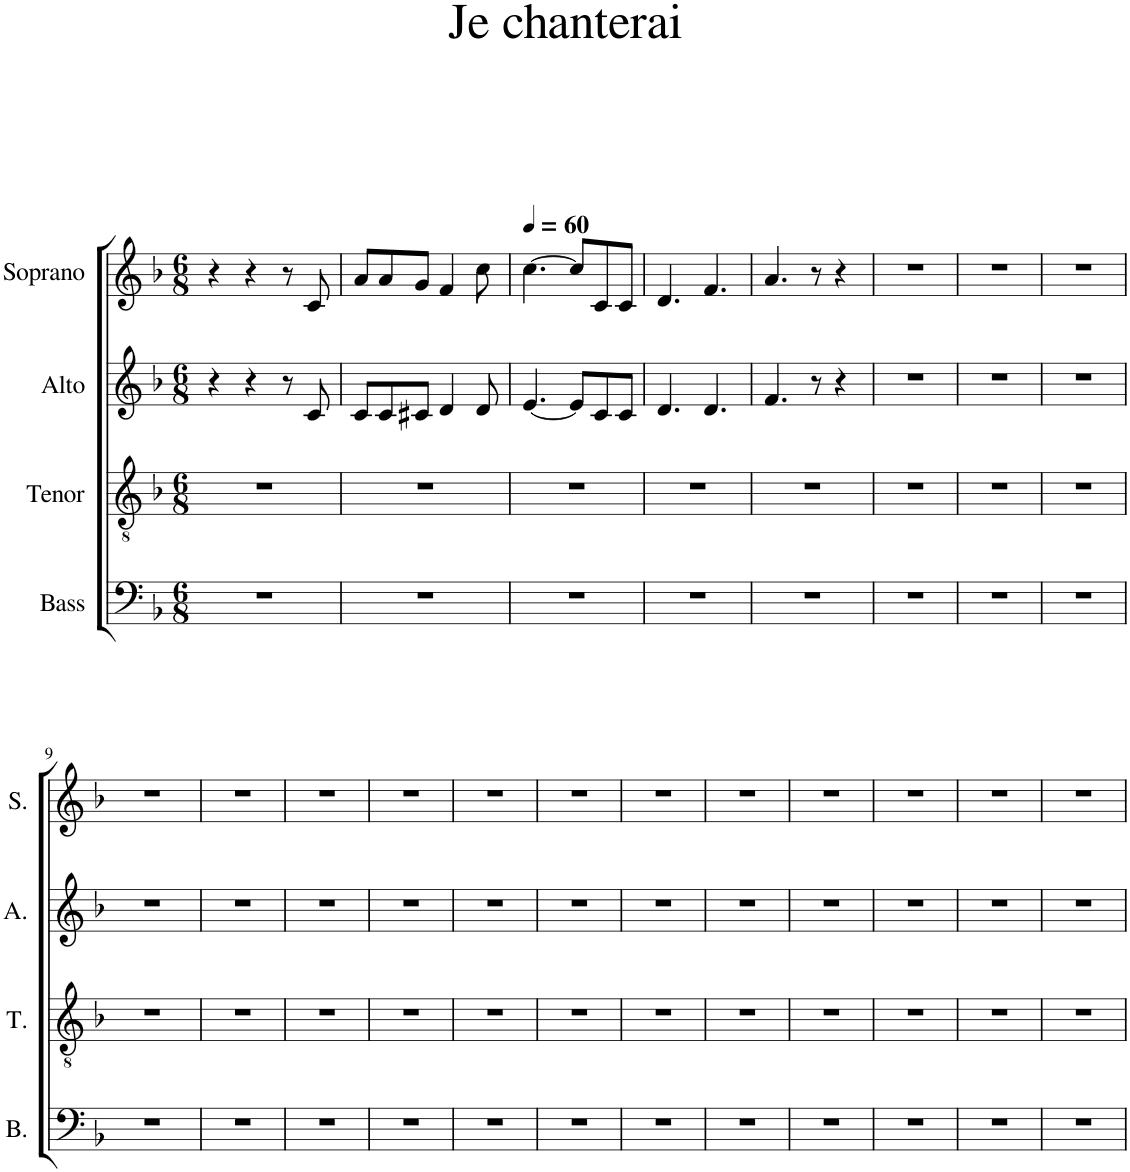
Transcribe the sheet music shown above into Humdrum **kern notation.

**kern	**kern	**kern	**kern
*part4	*part3	*part2	*part1
*staff4	*staff3	*staff2	*staff1
*I"Bass	*I"Tenor	*I"Alto	*I"Soprano
*I'B.	*I'T.	*I'A.	*I'S.
*clefF4	*clefGv2	*clefG2	*clefG2
*k[b-]	*k[b-]	*k[b-]	*k[b-]
*M6/8	*M6/8	*M6/8	*M6/8
=1	=1	=1	=1
2.r	2.r	4r	4r
.	.	4r	4r
.	.	8r	8r
.	.	8c/	8c/
=2	=2	=2	=2
2.r	2.r	8c/L	8a/L
.	.	8c/	8a/
.	.	8c#X/J	8g/J
.	.	4d/	4f/
.	.	8d/	8cc\
=3	=3	=3	=3
*	*	*	*MM60
2.r	2.r	[4.e/	[4.cc\
.	.	8e/L]	8cc/L]
.	.	8c/	8c/
.	.	8c/J	8c/J
=4	=4	=4	=4
2.r	2.r	4.d/	4.d/
.	.	4.d/	4.f/
=5	=5	=5	=5
2.r	2.r	4.f/	4.a/
.	.	8r	8r
.	.	4r	4r
=6	=6	=6	=6
2.r	2.r	2.r	2.r
=7	=7	=7	=7
2.r	2.r	2.r	2.r
=8	=8	=8	=8
2.r	2.r	2.r	2.r
!!LO:LB:g=z
=9	=9	=9	=9
2.r	2.r	2.r	2.r
=10	=10	=10	=10
2.r	2.r	2.r	2.r
=11	=11	=11	=11
2.r	2.r	2.r	2.r
=12	=12	=12	=12
2.r	2.r	2.r	2.r
=13	=13	=13	=13
2.r	2.r	2.r	2.r
=14	=14	=14	=14
2.r	2.r	2.r	2.r
=15	=15	=15	=15
2.r	2.r	2.r	2.r
=16	=16	=16	=16
2.r	2.r	2.r	2.r
=17	=17	=17	=17
2.r	2.r	2.r	2.r
=18	=18	=18	=18
2.r	2.r	2.r	2.r
=19	=19	=19	=19
2.r	2.r	2.r	2.r
=20	=20	=20	=20
2.r	2.r	2.r	2.r
=	=	=	=
*-	*-	*-	*-
